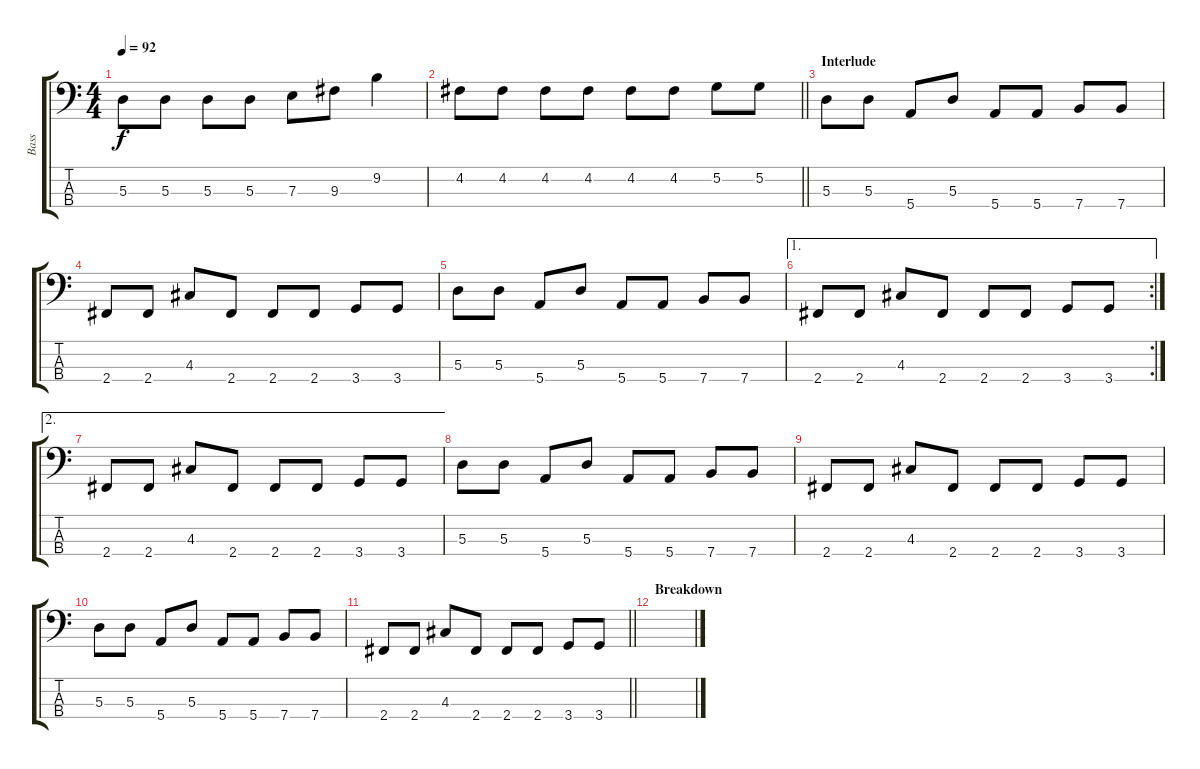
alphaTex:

\track ("Bass" "Bass") {instrument electricbassfinger}
\staff {score tabs}
\tuning (G2 D2 A1 E1) {hide}
\ts (4 4)
\tempo 92
\clef f4
\ks c
5.3.8{dy f} 5.3.8 5.3.8 5.3.8 7.3.8 9.3.8 9.2.4 |
\barLineRight lightlight
4.2.8 4.2.8 4.2.8 4.2.8 4.2.8 4.2.8 5.2.8 5.2.8 |
\section ("" "Interlude")
5.3.8 5.3.8 5.4.8 5.3.8 5.4.8 5.4.8 7.4.8 7.4.8 |
2.4.8 2.4.8 4.3.8 2.4.8 2.4.8 2.4.8 3.4.8 3.4.8 |
5.3.8 5.3.8 5.4.8 5.3.8 5.4.8 5.4.8 7.4.8 7.4.8 |
\ae 1
\rc 2
2.4.8 2.4.8 4.3.8 2.4.8 2.4.8 2.4.8 3.4.8 3.4.8 |
\ae 2
2.4.8 2.4.8 4.3.8 2.4.8 2.4.8 2.4.8 3.4.8 3.4.8 |
5.3.8 5.3.8 5.4.8 5.3.8 5.4.8 5.4.8 7.4.8 7.4.8 |
2.4.8 2.4.8 4.3.8 2.4.8 2.4.8 2.4.8 3.4.8 3.4.8 |
5.3.8 5.3.8 5.4.8 5.3.8 5.4.8 5.4.8 7.4.8 7.4.8 |
\barLineRight lightlight
2.4.8 2.4.8 4.3.8 2.4.8 2.4.8 2.4.8 3.4.8 3.4.8 |
\section ("" "Breakdown")
